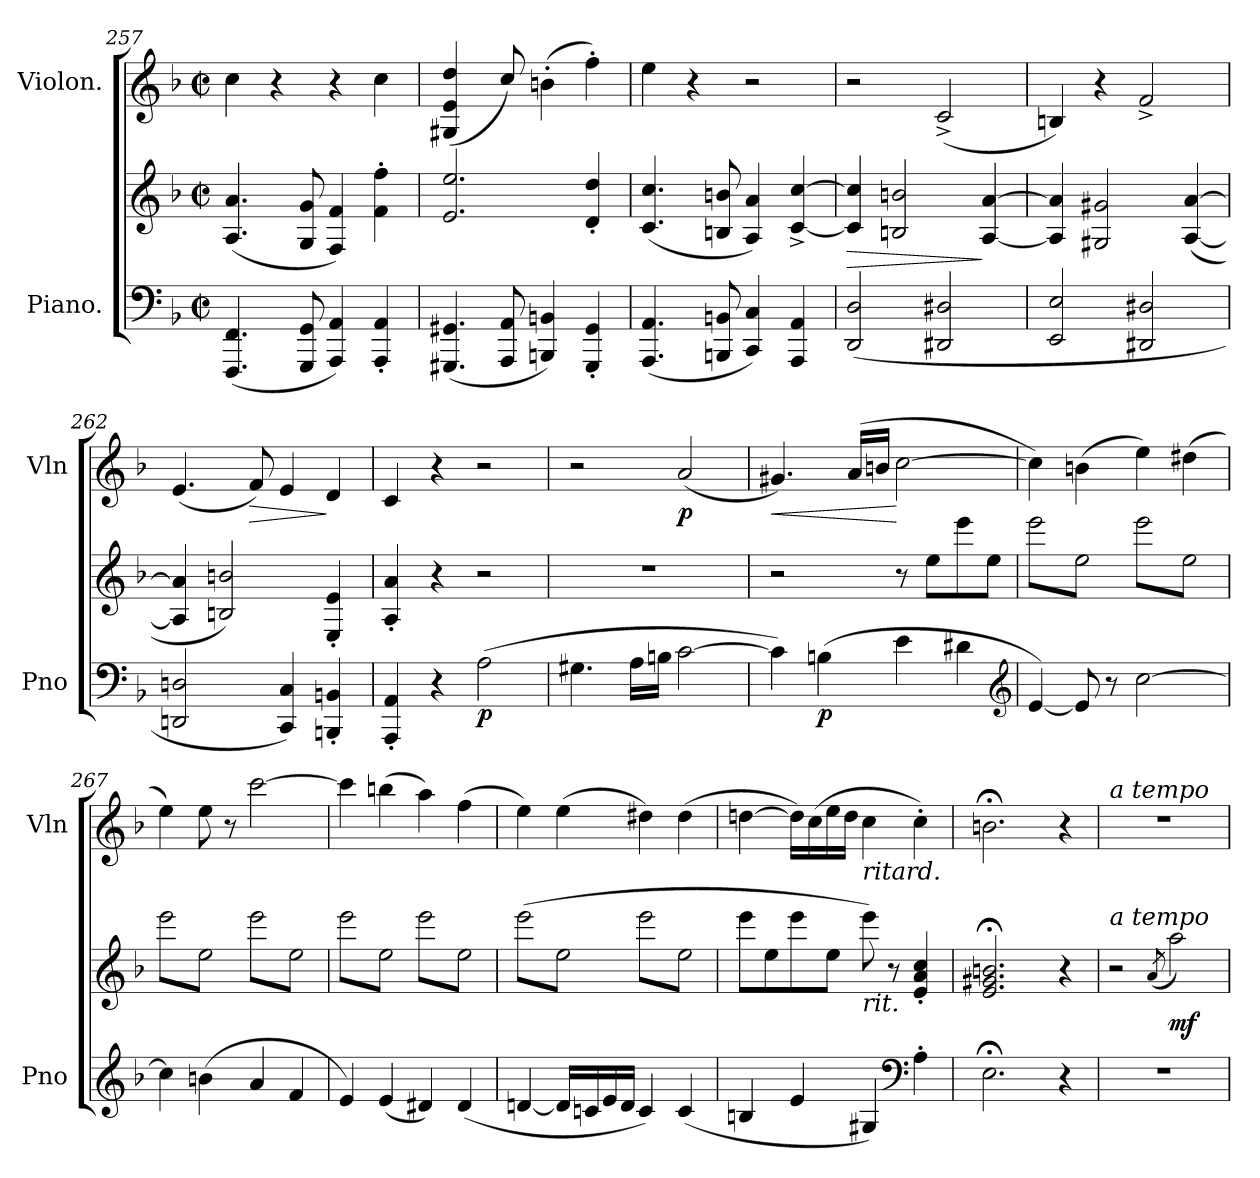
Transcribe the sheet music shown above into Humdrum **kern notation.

**kern	**kern	**dynam	**kern	**dynam
*part2	*part2	*part2	*part1	*part1
*staff3	*staff2	*staff2/3	*staff1	*staff1
*I"Piano.	*	*	*I"Violon.	*
*I'Pno	*	*	*I'Vln	*
*clefF4	*clefG2	*	*clefG2	*
*k[b-]	*k[b-]	*	*k[b-]	*
*M2/2	*M2/2	*	*M2/2	*
*met(c|)	*met(c|)	*	*met(c|)	*
=257	=257	=257	=257	=257
(4.FFF/ 4.FF/	(4.A/ 4.a/	.	4cc\	.
.	.	.	4r	.
8GGG/ 8GG/	8G/ 8g/	.	.	.
4AAA/ 4AA/)	4F/ 4f/)	.	4r	.
4AAA'/ 4AA'/	4f'\ 4ff'\	.	4cc\	.
=258	=258	=258	=258	=258
!	!	!	!LO:N:vis=4	!
(4.GGG#X/ 4.GG#X/	2.e/ 2.ee/	.	(>4.G#X/ 4.e/ 4.dd/	.
8AAA/ 8AA/	.	.	8cc/)	.
4BBBn/ 4BBn/)	.	.	(4bn'\	.
4GGG#'/ 4GG#'/	4d'/ 4dd'/	.	4ff'\)	.
=259	=259	=259	=259	=259
(4.AAA/ 4.AA/	(4.c/ 4.cc/	.	4ee\	.
.	.	.	4r	.
8BBBn/ 8BBn/	8Bn/ 8bn/	.	.	.
4CC/ 4C/)	4A/ 4a/)	.	2r	.
4AAA/ 4AA/	[4c^>/ [4cc^>/	.	.	.
=260	=260	=260	=260	=260
!	!	!LO:HP:b	!	!
(2DD/ 2D/	4c]/ 4cc]/	>	2r	.
.	2Bn/ 2bn/	.	.	.
2DD#X/ 2D#X/	.	.	(2c^/	.
.	[4A/ [4a/	]	.	.
=261	=261	=261	=261	=261
2EE/ 2E/	4A]/ 4a]/	.	4Bn/)	.
.	2G#X/ 2g#X/	.	4r	.
2DD#X/ 2D#X/	.	.	2f^/	.
.	([4A/ [4a/	.	.	.
=262	=262	=262	=262	=262
2DDn/ 2Dn/	4A]/ 4a]/	.	(4.e/	.
.	2Bn/ 2bn/)	.	.	.
!	!	!	!	!LO:HP:b
.	.	.	8f/)	>
4CC/ 4C/)	.	.	4e/	.
4BBBn'/ 4BBn'/	4E'/ 4e'/	.	4d/	]
=263	=263	=263	=263	=263
4AAA'/ 4AA'/	4A'/ 4a'/	.	4c/	.
4r	4r	.	4r	.
!	!	!LO:DY:b=2	!	!
(2A\	2r	p	2r	.
=264	=264	=264	=264	=264
4.G#X\	1r	.	2r	.
16A\LL	.	.	.	.
16Bn\JJ	.	.	.	.
[2c\	.	.	(2a/	p
=265	=265	=265	=265	=265
!	!	!	!	!LO:HP:b
4c\])	2r	.	4.g#X/)	<
!	!	!LO:DY:b=2	!	!
(4Bn\	.	p	.	.
.	.	.	(16a/LL	.
.	.	.	16bn/JJ	.
4e\	8r	.	[2cc\	[
.	(8ee\L	.	.	.
4d#X\	8eee\	.	.	.
.	8ee\J	.	.	.
*clefG2	*	*	*	*
=266	=266	=266	=266	=266
*	*tremolo	*	*	*
[4e/)	8eee\L	.	4cc\])	.
.	8ee\	.	.	.
8e/]	8eee\	.	(4bn\	.
8r	8ee\J	.	.	.
[2cc\	8eee\L	.	4ee\)	.
.	8ee\)	.	.	.
.	8eee\	.	(4dd#X\	.
.	8ee\)J	.	.	.
=267	=267	=267	=267	=267
4cc\]	(8eee\L	.	4ee\)	.
.	8ee\	.	.	.
(4bn\	8eee\	.	8ee\	.
.	8ee\J	.	8r	.
4a/	8eee\L	.	[2ccc\	.
.	8ee\	.	.	.
4f/	8eee\	.	.	.
.	8ee\J	.	.	.
=268	=268	=268	=268	=268
4e/)	8eee\L	.	4ccc\]	.
.	8ee\	.	.	.
(4e/	8eee\	.	(4bbn\	.
.	8ee\J	.	.	.
4d#X/)	8eee\L	.	4aa\)	.
.	8ee\)	.	.	.
(4d#/	8eee\	.	(4ff\	.
.	8ee\)J	.	.	.
=269	=269	=269	=269	=269
[4dn/	(8eee\L	.	4ee\)	.
.	8ee\	.	.	.
16d/LL]	8eee\	.	(4ee\	.
16cn/	.	.	.	.
16e/	8ee\J	.	.	.
16d/JJ	.	.	.	.
4c/)	8eee\L	.	4dd#X\)	.
.	8ee\	.	.	.
(4c/	8eee\	.	(4dd#\	.
.	8ee\J	.	.	.
*	*Xtremolo	*	*	*
=270	=270	=270	=270	=270
4Bn/	8eee\L	.	[4ddn\	.
.	8ee\	.	.	.
4e/	8eee\	.	16dd\LL])	.
.	.	.	(16cc\	.
.	8ee\J	.	16ee\	.
.	.	.	16dd\JJ	.
!	!	!	!LO:TX:b:i:t=ritard.	!
!	!LO:TX:b:i:t=rit.	!	!	!
4G#X/)	8eee\)	.	4cc\	.
.	8r	.	.	.
*clefF4	*	*	*	*
4A'\	4e'/ 4a'/ 4cc'/	.	4cc'\)	.
=271	=271	=271	=271	=271
2.E;<\	2.e;</ 2.g#X;</ 2.bn;</	.	2.bn;<\	.
4r	4r	.	4r	.
=272	=272	=272	=272	=272
!	!	!	!LO:TX:a:i:t=a tempo	!
!	!LO:TX:a:i:t=a tempo	!	!	!
1r	2r	.	1r	.
.	(8qa/	.	.	.
.	2aa\)	mf	.	.
=	=	=	=	=
*-	*-	*-	*-	*-
